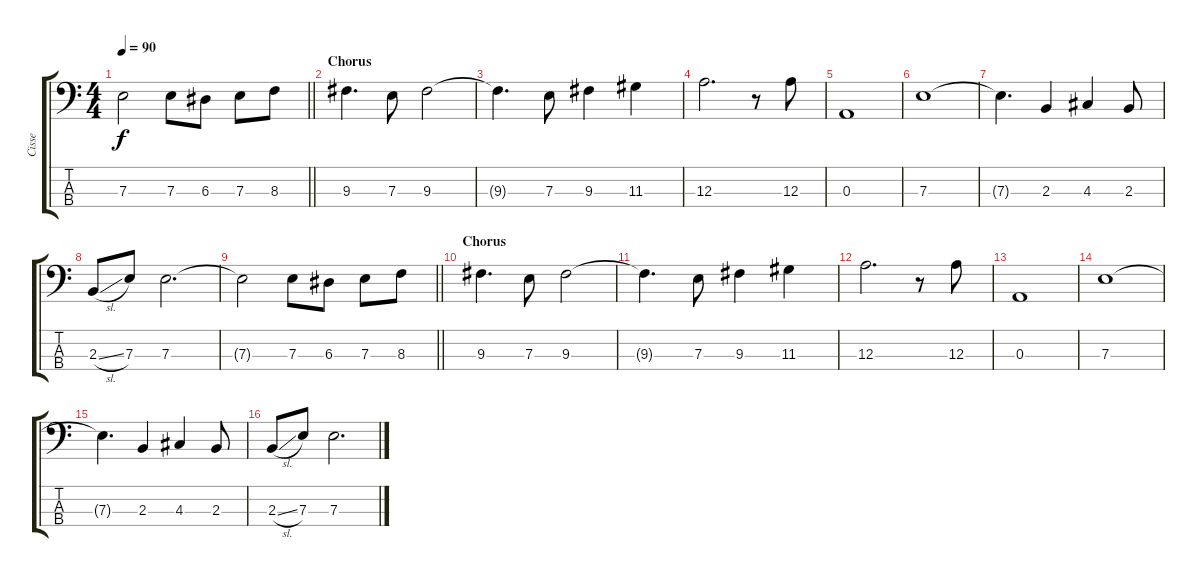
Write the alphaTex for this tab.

\track ("Cisse" "Cisse") {instrument electricbassfinger}
\staff {score tabs}
\tuning (G2 D2 A1 E1) {hide}
\ts (4 4)
\tempo 90
\clef f4
\barLineRight lightlight
\ks c
7.3{t}.2{dy f} 7.3.8 6.3.8 7.3.8 8.3.8 |
\section ("" "Chorus")
9.3.4{d} 7.3.8 9.3.2 |
9.3{t}.4{d} 7.3.8 9.3.4 11.3.4 |
12.3.2{d} r.8 12.3.8 |
0.3.1 |
7.3.1 |
7.3{t}.4{d} 2.3.4 4.3.4 2.3.8 |
2.3{sl}.8 7.3.8 7.3.2{d} |
\barLineRight lightlight
7.3{t}.2 7.3.8 6.3.8 7.3.8 8.3.8 |
\section ("" "Chorus")
9.3.4{d} 7.3.8 9.3.2 |
9.3{t}.4{d} 7.3.8 9.3.4 11.3.4 |
12.3.2{d} r.8 12.3.8 |
0.3.1 |
7.3.1 |
7.3{t}.4{d} 2.3.4 4.3.4 2.3.8 |
2.3{sl}.8 7.3.8 7.3.2{d}
